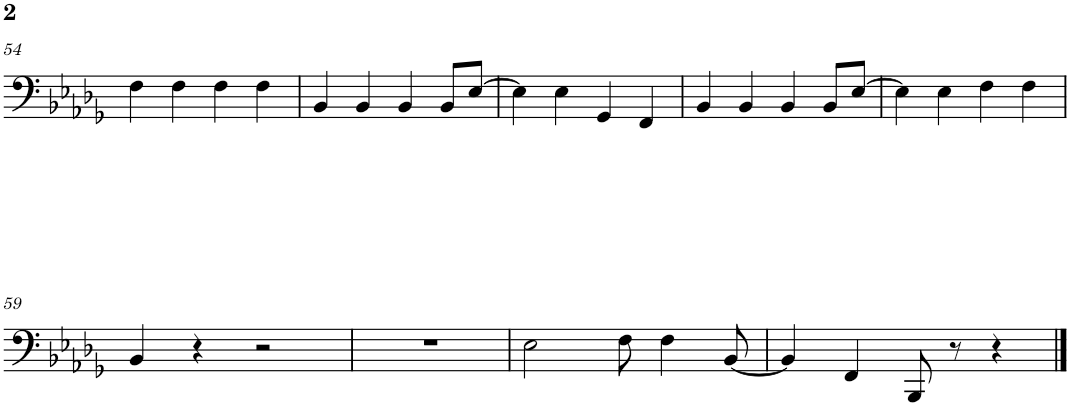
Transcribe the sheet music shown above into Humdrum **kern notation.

**kern	**kern	**kern	**kern	**kern
*part5	*part4	*part3	*part2	*part1
*staff5	*staff4	*staff3	*staff2	*staff1
*I"Tuba	*I"Trombone 2	*I"Trombone 1	*I"Trumpet i Bb	*I"Alto Saxophone
*I'Tba.	*I'Tbn. 2	*I'Tbn. 1	*I'Tpt i Bb	*I'A. Sax.
!!LO:PB:g=z
*clefF4	*clefF4	*clefF4	*clefG2	*clefG2
*	*	*	*Trd1c2	*Trd5c9
*k[b-e-a-d-g-]	*k[b-e-a-d-g-]	*k[b-e-a-d-g-]	*k[b-e-a-]	*k[b-e-]
*M4/4	*M4/4	*M4/4	*M4/4	*M4/4
=54	=54	=54	=54	=54
4F\	2A_	2c_	4r	4r
4F\	.	.	8g/L	8dd\L
.	.	.	8f/J	8cc\J
4F\	4.A]	4.c]	8g	8dd
.	.	.	4a-	4ee-
4F\	.	.	.	.
.	[8B-	[8dn	8r	8r
=55	=55	=55	=55	=55
4BB-/	4B-]	4d]	1r	1r
4BB-/	4A-	4dn	.	.
4BB-/	4.A-	4.d	.	.
8BB-/L	.	.	.	.
[8E-/J	[8G-	[8B-	.	.
=56	=56	=56	=56	=56
4E-\]	4G-]	4B-]	2r	2r
4E-\	4r	4r	.	.
4GG-/	4En	4B-	4ee-	4bb-
4FF/	4F	4An	4dd	4aa
=57	=57	=57	=57	=57
4BB-/	2.d-	2.f	1r	1r
4BB-/	.	.	.	.
4BB-/	.	.	.	.
8BB-/L	8d-\L	8f\L	.	.
[8E-/J	8e-\J	[8g-\J	.	.
=58	=58	=58	=58	=58
4E-\]	2e-	2g-]	2r	2r
4E-\	.	.	.	.
4F\	4.e-	4.an	8ee-	8bb-
.	.	.	4ee-	4bb-
4F\	.	.	.	.
.	[8B-	[8d-	[8g	[8dd
!!LO:LB:g=z
=59	=59	=59	=59	=59
4BB-/	4B-]	4d-]	4g]	4dd]
4r	8F\L	8B-\L	8e-/L	8b-\L
.	8F\J	8B-\J	8e-/J	8b-\J
2r	8F\L	8B-\L	8e-/L	8b-\L
.	8F\J	8B-\J	8e-/J	8b-\J
.	4r	4r	16G/LL	16d/LL
.	.	.	16c/J	16g/J
.	.	.	16e-/L	16b-/L
.	.	.	16g/JJ	16dd/JJ
=60	=60	=60	=60	=60
1r	8G-\L	8B-\L	8f#X/L	8cc#X\L
.	8G-\J	8B-\J	8f#/J	8cc#\J
.	8G-\L	8B-\L	8f#/L	8cc#\L
.	8G-\J	8B-\J	8f#/J	8cc#\J
.	8G-\L	8B-\L	8f#/L	8cc#\L
.	8G-\J	8B-\J	8f#/J	8cc#\J
.	4r	4r	16A-/LL	16e-/LL
.	.	.	16c/J	16g/J
.	.	.	16e-/L	16b-/L
.	.	.	16f#/JJ	16cc#/JJ
=61	=61	=61	=61	=61
2E-\	4G-	4B-	4f	4cc
.	8E-\L	8G-\L	8e-/L	8b-/L
.	8E-\J	8G-\J	8c/J	8g/J
8F\	8E-	8An	8e-	8b-
4F\	4E-	4A	4e-	4b-
[8BB-/	[8D-	[8F	[8c	[8g
=62	=62	=62	=62	=62
4BB-/]	2D-]	2F]	4.c]	4.g]
4FF/	.	.	.	.
.	.	.	8c	8g
8BBB-/	8BB-	8f	8ccc	8ggg
8r	8r	8r	8r	8r
4r	4r	4r	4r	4r
==	==	==	==	==
*-	*-	*-	*-	*-
